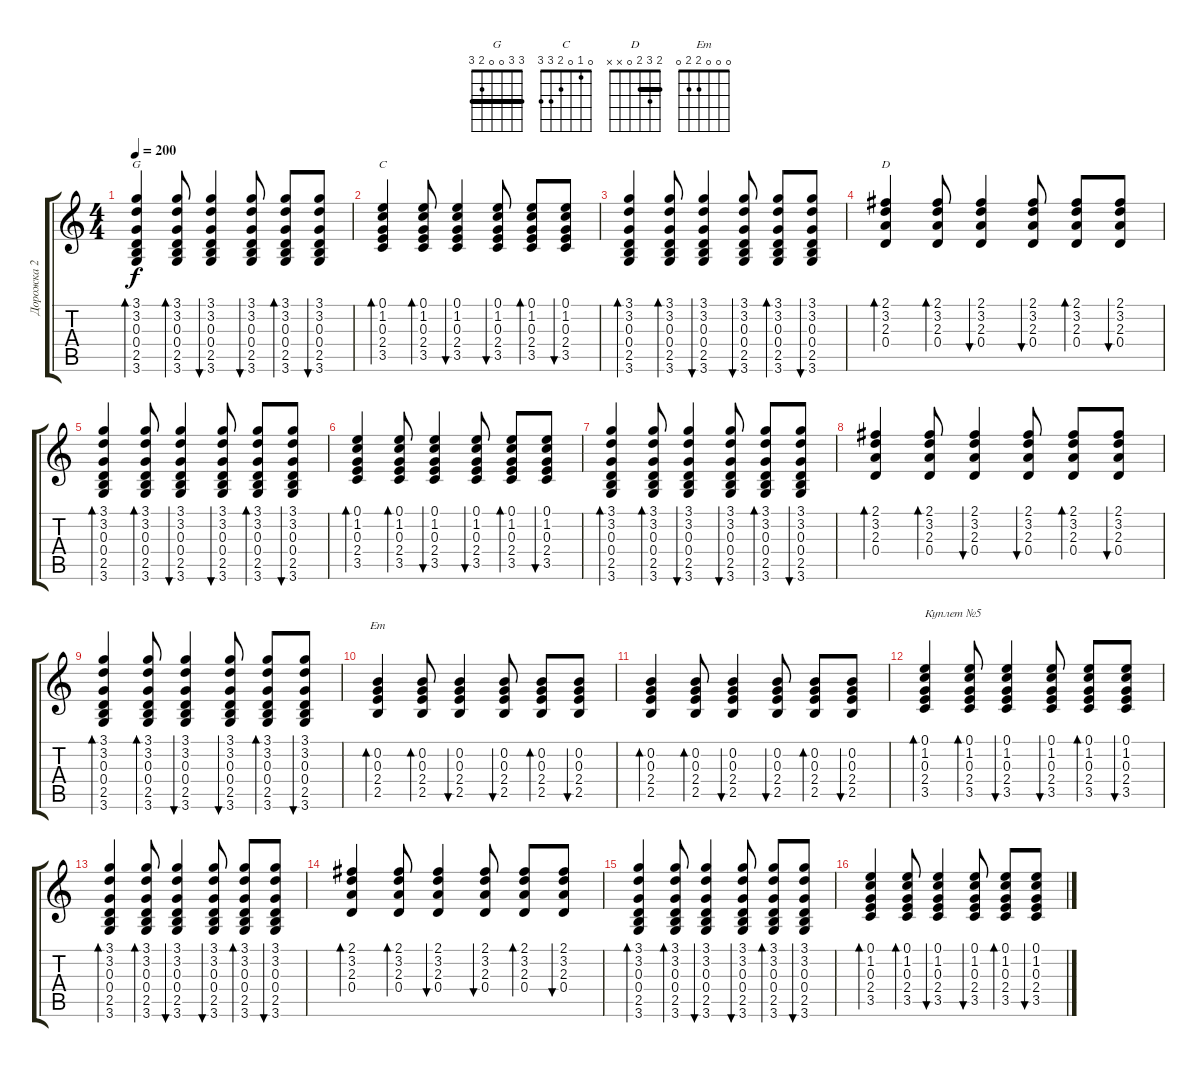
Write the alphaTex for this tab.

\track ("Дорожка 2" "Дорожка 2") {instrument acousticguitarnylon}
\staff {score tabs}
\tuning (E4 B3 G3 D3 A2 E2) {hide}
\chord ("G" 3 3 0 0 2 3) {barre 3}
\chord ("C" 0 1 0 2 3 3)
\chord ("D" 2 3 2 0 x x) {barre 2}
\chord ("Em" 0 0 0 2 2 0)
\ts (4 4)
\tempo 200
\clef g2
\ks c
(3.1 3.2 0.3 0.4 2.5 3.6).4{bd 60 ch "G" dy f} (3.1 3.2 0.3 0.4 2.5 3.6).8{bd 60} (3.1 3.2 0.3 0.4 2.5 3.6).4{bu 60} (3.1 3.2 0.3 0.4 2.5 3.6).8{bu 60} (3.1 3.2 0.3 0.4 2.5 3.6).8{bd 60} (3.1 3.2 0.3 0.4 2.5 3.6).8{bu 60} |
(0.1 1.2 0.3 2.4 3.5).4{bd 60 ch "C"} (0.1 1.2 0.3 2.4 3.5).8{bd 60} (0.1 1.2 0.3 2.4 3.5).4{bu 60} (0.1 1.2 0.3 2.4 3.5).8{bu 60} (0.1 1.2 0.3 2.4 3.5).8{bd 60} (0.1 1.2 0.3 2.4 3.5).8{bu 60} |
(3.1 3.2 0.3 0.4 2.5 3.6).4{bd 60} (3.1 3.2 0.3 0.4 2.5 3.6).8{bd 60} (3.1 3.2 0.3 0.4 2.5 3.6).4{bu 60} (3.1 3.2 0.3 0.4 2.5 3.6).8{bu 60} (3.1 3.2 0.3 0.4 2.5 3.6).8{bd 60} (3.1 3.2 0.3 0.4 2.5 3.6).8{bu 60} |
(2.1 3.2 2.3 0.4).4{bd 60 ch "D"} (2.1 3.2 2.3 0.4).8{bd 60} (2.1 3.2 2.3 0.4).4{bu 60} (2.1 3.2 2.3 0.4).8{bu 60} (2.1 3.2 2.3 0.4).8{bd 60} (2.1 3.2 2.3 0.4).8{bu 60} |
(3.1 3.2 0.3 0.4 2.5 3.6).4{bd 60} (3.1 3.2 0.3 0.4 2.5 3.6).8{bd 60} (3.1 3.2 0.3 0.4 2.5 3.6).4{bu 60} (3.1 3.2 0.3 0.4 2.5 3.6).8{bu 60} (3.1 3.2 0.3 0.4 2.5 3.6).8{bd 60} (3.1 3.2 0.3 0.4 2.5 3.6).8{bu 60} |
(0.1 1.2 0.3 2.4 3.5).4{bd 60} (0.1 1.2 0.3 2.4 3.5).8{bd 60} (0.1 1.2 0.3 2.4 3.5).4{bu 60} (0.1 1.2 0.3 2.4 3.5).8{bu 60} (0.1 1.2 0.3 2.4 3.5).8{bd 60} (0.1 1.2 0.3 2.4 3.5).8{bu 60} |
(3.1 3.2 0.3 0.4 2.5 3.6).4{bd 60} (3.1 3.2 0.3 0.4 2.5 3.6).8{bd 60} (3.1 3.2 0.3 0.4 2.5 3.6).4{bu 60} (3.1 3.2 0.3 0.4 2.5 3.6).8{bu 60} (3.1 3.2 0.3 0.4 2.5 3.6).8{bd 60} (3.1 3.2 0.3 0.4 2.5 3.6).8{bu 60} |
(2.1 3.2 2.3 0.4).4{bd 60} (2.1 3.2 2.3 0.4).8{bd 60} (2.1 3.2 2.3 0.4).4{bu 60} (2.1 3.2 2.3 0.4).8{bu 60} (2.1 3.2 2.3 0.4).8{bd 60} (2.1 3.2 2.3 0.4).8{bu 60} |
(3.1 3.2 0.3 0.4 2.5 3.6).4{bd 60} (3.1 3.2 0.3 0.4 2.5 3.6).8{bd 60} (3.1 3.2 0.3 0.4 2.5 3.6).4{bu 60} (3.1 3.2 0.3 0.4 2.5 3.6).8{bu 60} (3.1 3.2 0.3 0.4 2.5 3.6).8{bd 60} (3.1 3.2 0.3 0.4 2.5 3.6).8{bu 60} |
(0.2 0.3 2.4 2.5).4{bd 60 ch "Em"} (0.2 0.3 2.4 2.5).8{bd 60} (0.2 0.3 2.4 2.5).4{bu 60} (0.2 0.3 2.4 2.5).8{bu 60} (0.2 0.3 2.4 2.5).8{bd 60} (0.2 0.3 2.4 2.5).8{bu 60} |
(0.2 0.3 2.4 2.5).4{bd 60} (0.2 0.3 2.4 2.5).8{bd 60} (0.2 0.3 2.4 2.5).4{bu 60} (0.2 0.3 2.4 2.5).8{bu 60} (0.2 0.3 2.4 2.5).8{bd 60} (0.2 0.3 2.4 2.5).8{bu 60} |
(0.1 1.2 0.3 2.4 3.5).4{bd 60 txt "Куплет №5"} (0.1 1.2 0.3 2.4 3.5).8{bd 60} (0.1 1.2 0.3 2.4 3.5).4{bu 60} (0.1 1.2 0.3 2.4 3.5).8{bu 60} (0.1 1.2 0.3 2.4 3.5).8{bd 60} (0.1 1.2 0.3 2.4 3.5).8{bu 60} |
(3.1 3.2 0.3 0.4 2.5 3.6).4{bd 60} (3.1 3.2 0.3 0.4 2.5 3.6).8{bd 60} (3.1 3.2 0.3 0.4 2.5 3.6).4{bu 60} (3.1 3.2 0.3 0.4 2.5 3.6).8{bu 60} (3.1 3.2 0.3 0.4 2.5 3.6).8{bd 60} (3.1 3.2 0.3 0.4 2.5 3.6).8{bu 60} |
(2.1 3.2 2.3 0.4).4{bd 60} (2.1 3.2 2.3 0.4).8{bd 60} (2.1 3.2 2.3 0.4).4{bu 60} (2.1 3.2 2.3 0.4).8{bu 60} (2.1 3.2 2.3 0.4).8{bd 60} (2.1 3.2 2.3 0.4).8{bu 60} |
(3.1 3.2 0.3 0.4 2.5 3.6).4{bd 60} (3.1 3.2 0.3 0.4 2.5 3.6).8{bd 60} (3.1 3.2 0.3 0.4 2.5 3.6).4{bu 60} (3.1 3.2 0.3 0.4 2.5 3.6).8{bu 60} (3.1 3.2 0.3 0.4 2.5 3.6).8{bd 60} (3.1 3.2 0.3 0.4 2.5 3.6).8{bu 60} |
(0.1 1.2 0.3 2.4 3.5).4{bd 60} (0.1 1.2 0.3 2.4 3.5).8{bd 60} (0.1 1.2 0.3 2.4 3.5).4{bu 60} (0.1 1.2 0.3 2.4 3.5).8{bu 60} (0.1 1.2 0.3 2.4 3.5).8{bd 60} (0.1 1.2 0.3 2.4 3.5).8{bu 60}
